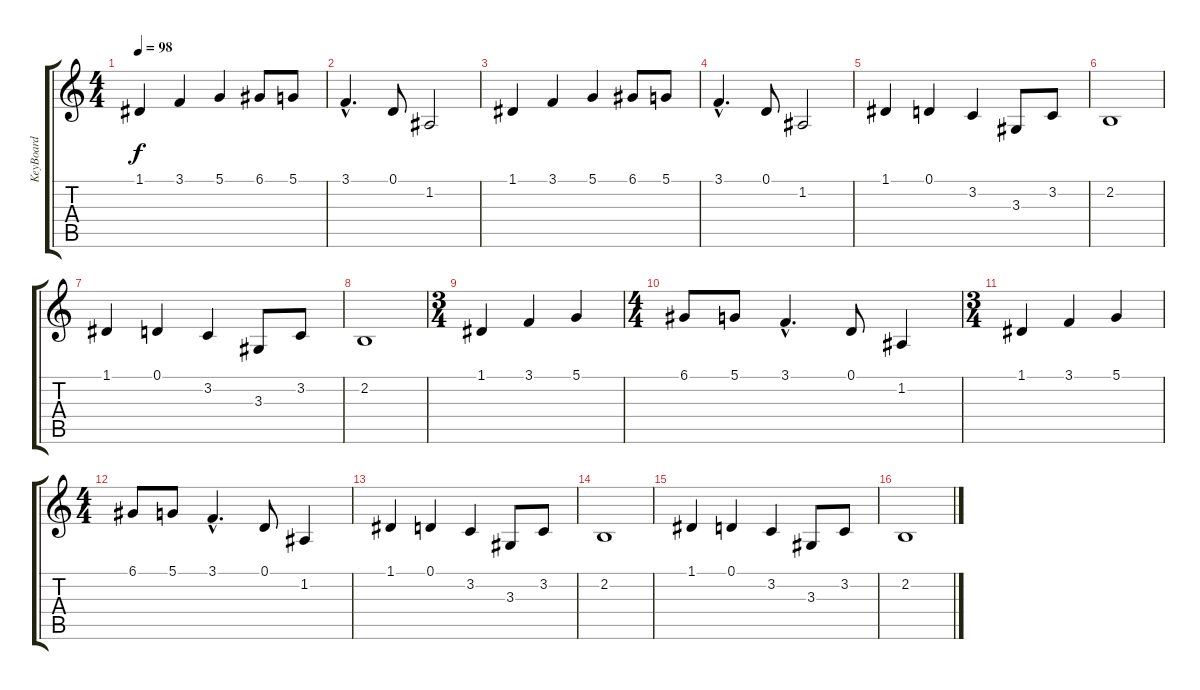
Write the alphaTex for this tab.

\track ("KeyBoard" "KeyBoard") {instrument drawbarorgan}
\staff {score tabs}
\tuning (D4 A3 F3 C3 G2 D2) {hide}
\ts (4 4)
\tempo 98
\clef g2
\ks c
1.1.4{dy f} 3.1.4 5.1.4 6.1.8 5.1.8 |
3.1{hac}.4{d} 0.1.8 1.2.2 |
1.1.4 3.1.4 5.1.4 6.1.8 5.1.8 |
3.1{hac}.4{d} 0.1.8 1.2.2 |
1.1.4 0.1.4 3.2.4 3.3.8 3.2.8 |
2.2.1 |
1.1.4 0.1.4 3.2.4 3.3.8 3.2.8 |
2.2.1 |
\ts (3 4)
1.1.4 3.1.4 5.1.4 |
\ts (4 4)
6.1.8 5.1.8 3.1{hac}.4{d} 0.1.8 1.2.4 |
\ts (3 4)
1.1.4 3.1.4 5.1.4 |
\ts (4 4)
6.1.8 5.1.8 3.1{hac}.4{d} 0.1.8 1.2.4 |
1.1.4 0.1.4 3.2.4 3.3.8 3.2.8 |
2.2.1 |
1.1.4 0.1.4 3.2.4 3.3.8 3.2.8 |
2.2.1
